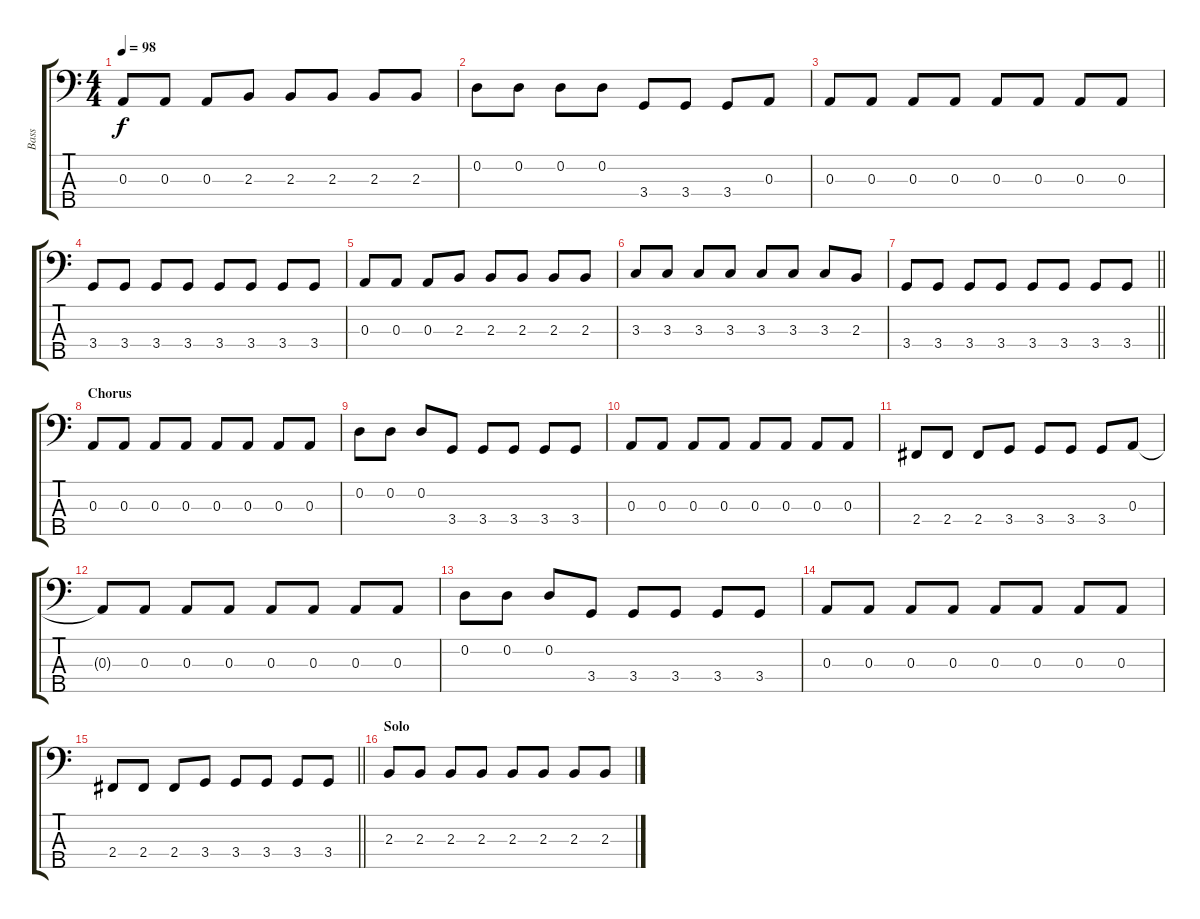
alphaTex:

\track ("Bass" "Bass") {instrument electricbassfinger}
\staff {score tabs}
\tuning (G2 D2 A1 E1 B0) {hide}
\ts (4 4)
\tempo 98
\clef f4
\ks c
0.3.8{dy f} 0.3.8 0.3.8 2.3.8 2.3.8 2.3.8 2.3.8 2.3.8 |
0.2.8 0.2.8 0.2.8 0.2.8 3.4.8 3.4.8 3.4.8 0.3.8 |
0.3.8 0.3.8 0.3.8 0.3.8 0.3.8 0.3.8 0.3.8 0.3.8 |
3.4.8 3.4.8 3.4.8 3.4.8 3.4.8 3.4.8 3.4.8 3.4.8 |
0.3.8 0.3.8 0.3.8 2.3.8 2.3.8 2.3.8 2.3.8 2.3.8 |
3.3.8 3.3.8 3.3.8 3.3.8 3.3.8 3.3.8 3.3.8 2.3.8 |
\barLineRight lightlight
3.4.8 3.4.8 3.4.8 3.4.8 3.4.8 3.4.8 3.4.8 3.4.8 |
\section ("" "Chorus")
0.3.8 0.3.8 0.3.8 0.3.8 0.3.8 0.3.8 0.3.8 0.3.8 |
0.2.8 0.2.8 0.2.8 3.4.8 3.4.8 3.4.8 3.4.8 3.4.8 |
0.3.8 0.3.8 0.3.8 0.3.8 0.3.8 0.3.8 0.3.8 0.3.8 |
2.4.8 2.4.8 2.4.8 3.4.8 3.4.8 3.4.8 3.4.8 0.3.8 |
0.3{t}.8 0.3.8 0.3.8 0.3.8 0.3.8 0.3.8 0.3.8 0.3.8 |
0.2.8 0.2.8 0.2.8 3.4.8 3.4.8 3.4.8 3.4.8 3.4.8 |
0.3.8 0.3.8 0.3.8 0.3.8 0.3.8 0.3.8 0.3.8 0.3.8 |
\barLineRight lightlight
2.4.8 2.4.8 2.4.8 3.4.8 3.4.8 3.4.8 3.4.8 3.4.8 |
\section ("" "Solo")
2.3.8 2.3.8 2.3.8 2.3.8 2.3.8 2.3.8 2.3.8 2.3.8
